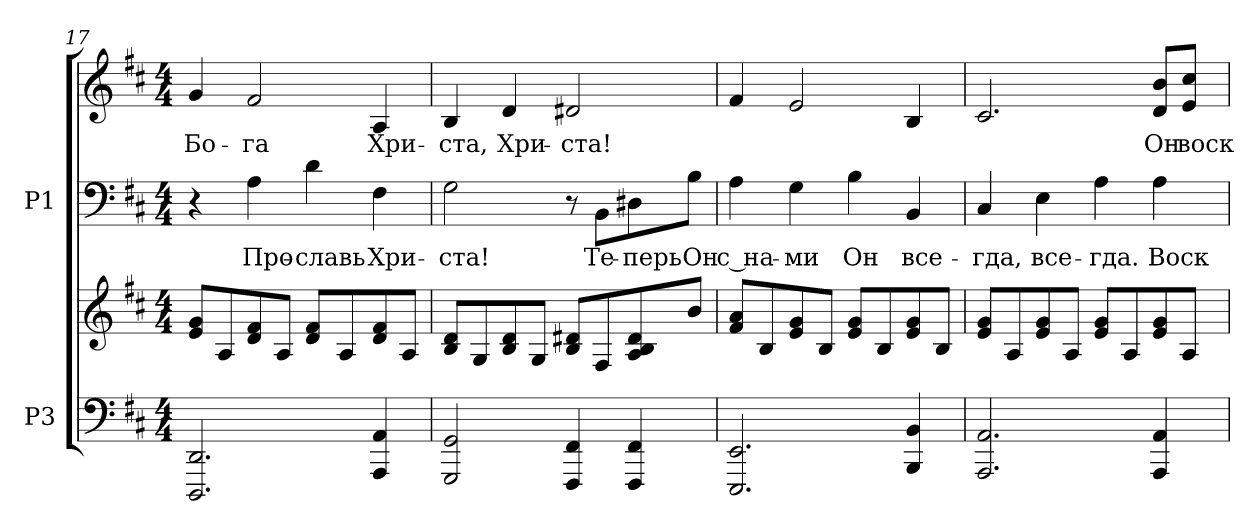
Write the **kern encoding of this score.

**kern	**kern	**kern	**text	**kern	**text
*part2	*part2	*part1	*part1	*part1	*part1
*staff4	*staff3	*staff2	*staff2	*staff1	*staff1
*I"P3	*	*I"P1	*	*	*
!!LO:LB:g=z
*clefF4	*clefG2	*clefF4	*	*clefG2	*
*k[f#c#]	*k[f#c#]	*k[f#c#]	*	*k[f#c#]	*
*D:	*D:	*D:	*	*D:	*
*M4/4	*M4/4	*M4/4	*	*M4/4	*
=17	=17	=17	=17	=17	=17
!	!	!	!	!	!LO:LY:b:color=#000000
2.DDDi/ 2.DDi	8ei/ 8giL	4r	.	4gi/	Бо-
.	8Ai/	.	.	.	.
!	!	!	!LO:LY:a:color=#000000	!	!
!	!	!	!	!	!LO:LY:b:color=#000000
.	8di/ 8f#i	4Ai\	Про-	2f#i/	-га
.	8Ai/J	.	.	.	.
!	!	!	!LO:LY:a:color=#000000	!	!
.	8di/ 8f#iL	4di\	-славь	.	.
.	8Ai/	.	.	.	.
!	!	!	!LO:LY:a:color=#000000	!	!
!	!	!	!	!	!LO:LY:b:color=#000000
4AAAi/ 4AAi	8di/ 8f#i	4F#i\	Хри-	4Ai/	Хри-
.	8Ai/J	.	.	.	.
=18	=18	=18	=18	=18	=18
!	!	!	!LO:LY:a:color=#000000	!	!
!	!	!	!	!	!LO:LY:b:color=#000000
2GGGi/ 2GGi	8Bi/ 8diL	2Gi\	-ста!	4Bi/	-ста,
.	8Gi/	.	.	.	.
!	!	!	!	!	!LO:LY:b:color=#000000
.	8Bi/ 8di	.	.	4di/	Хри-
.	8Gi/J	.	.	.	.
!	!	!	!	!	!LO:LY:b:color=#000000
4FFF#i/ 4FF#i	8Bi/ 8d#XiL	8r	.	2d#Xi/	-ста!
!	!	!	!LO:LY:a:color=#000000	!	!
.	8F#i/	8BBi\L	Те-	.	.
!	!	!	!LO:LY:a:color=#000000	!	!
4FFF#i/ 4FF#i	8Ai/ 8Bi 8d#i	8D#Xi\	-перь	.	.
!	!	!	!LO:LY:a:color=#000000	!	!
.	8bi/J	8Bi\J	Он	.	.
=19	=19	=19	=19	=19	=19
!	!	!	!LO:LY:a:color=#000000	!	!
2.EEEi/ 2.EEi	8f#i/ 8aiL	4Ai\	с на-	4f#i/	.
.	8Bi/	.	.	.	.
!	!	!	!LO:LY:a:color=#000000	!	!
.	8ei/ 8gi	4Gi\	-ми	2ei/	.
.	8Bi/J	.	.	.	.
!	!	!	!LO:LY:a:color=#000000	!	!
.	8ei/ 8giL	4Bi\	Он	.	.
.	8Bi/	.	.	.	.
!	!	!	!LO:LY:a:color=#000000	!	!
4BBBi/ 4BBi	8ei/ 8gi	4BBi/	все-	4Bi/	.
.	8Bi/J	.	.	.	.
!!LO:PB:g=z
=20	=20	=20	=20	=20	=20
!	!	!	!LO:LY:a:color=#000000	!	!
2.AAAi/ 2.AAi	8ei/ 8giL	4C#i/	-гда,	2.c#i/	.
.	8Ai/	.	.	.	.
!	!	!	!LO:LY:a:color=#000000	!	!
.	8ei/ 8gi	4Ei\	все-	.	.
.	8Ai/J	.	.	.	.
!	!	!	!LO:LY:a:color=#000000	!	!
.	8ei/ 8giL	4Ai\	-гда.	.	.
.	8Ai/	.	.	.	.
!	!	!	!LO:LY:a:color=#000000	!	!
!	!	!	!	!	!LO:LY:b:color=#000000
4AAAi/ 4AAi	8ei/ 8gi	4Ai\	Воск-	8di/ 8biL	Он
!	!	!	!	!	!LO:LY:b:color=#000000
.	8Ai/J	.	.	8ei/ 8cc#iJ	воск-
=	=	=	=	=	=
*-	*-	*-	*-	*-	*-
